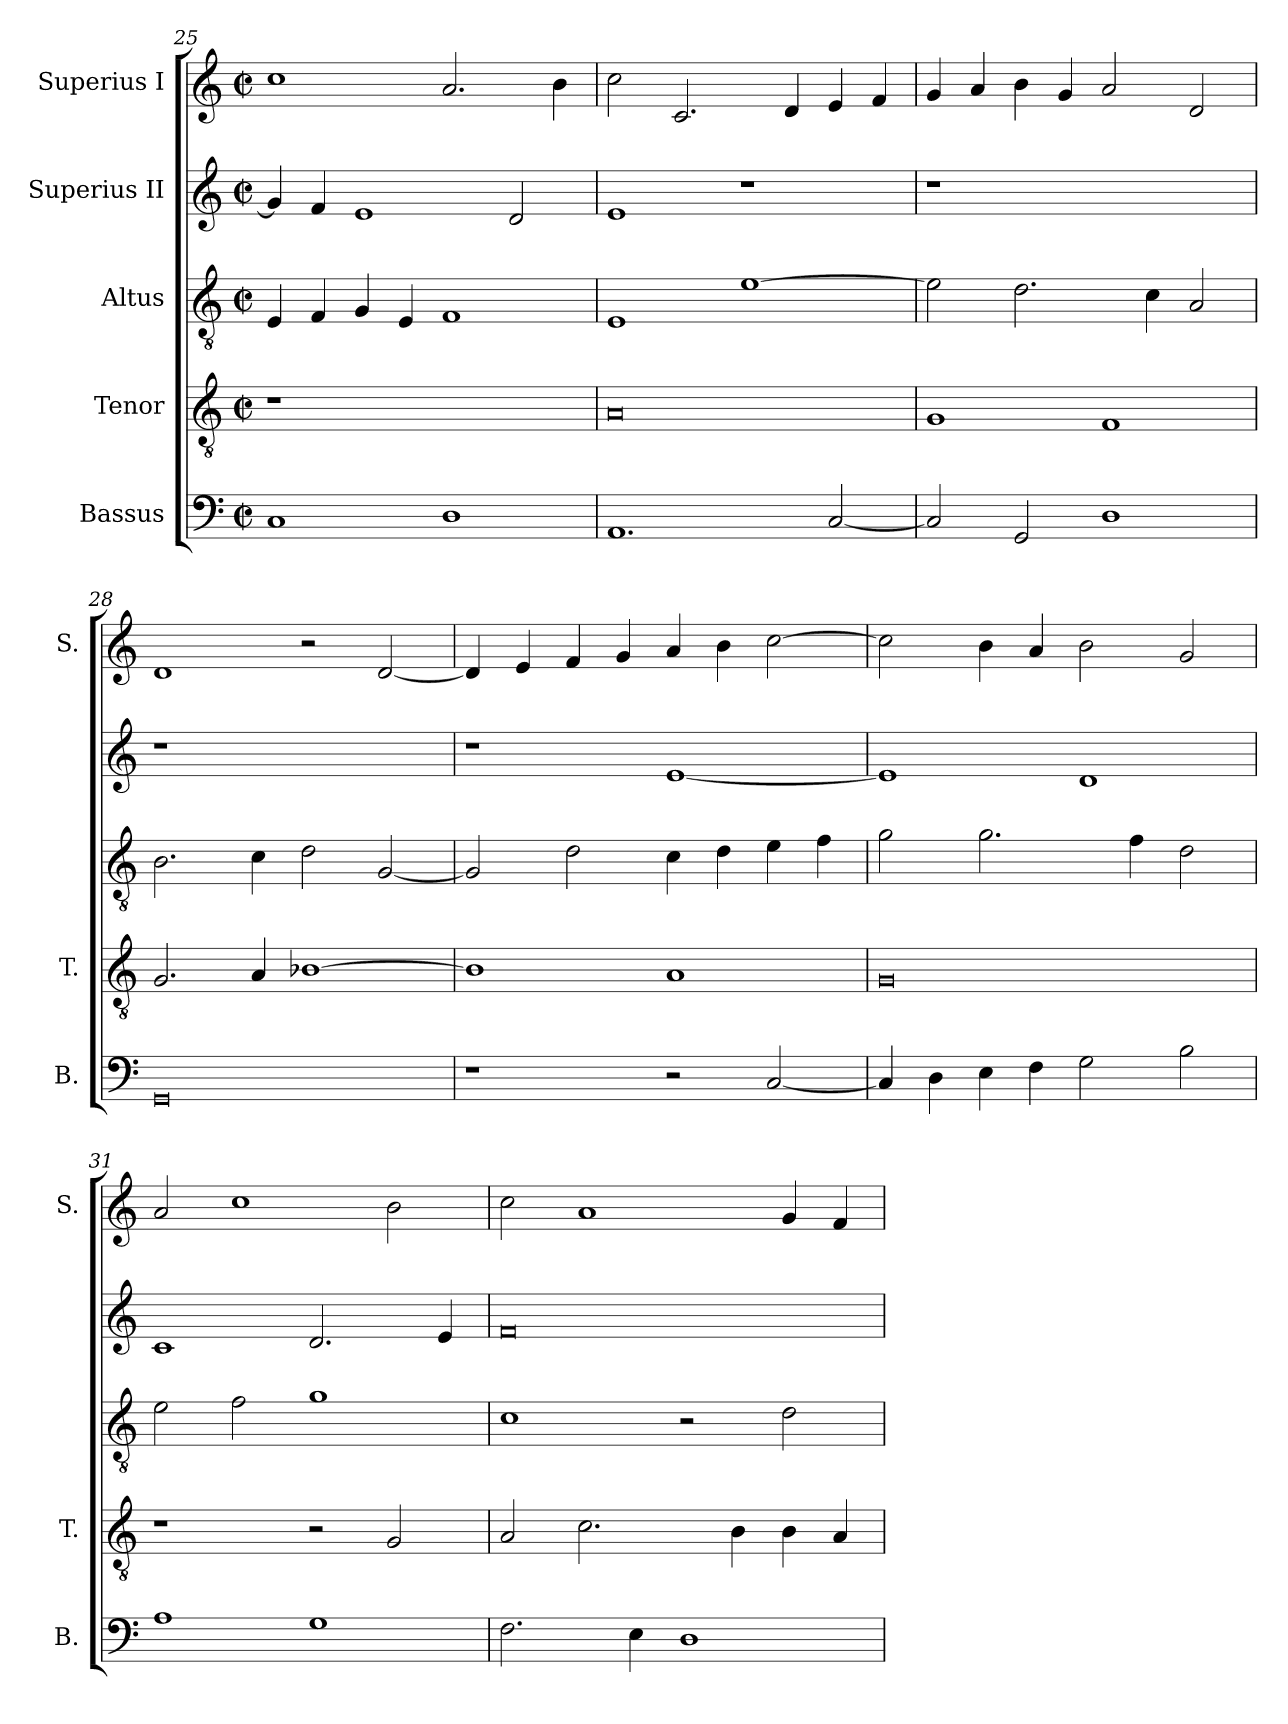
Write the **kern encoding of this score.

**kern	**kern	**kern	**kern	**kern
*part5	*part4	*part3	*part2	*part1
*staff5	*staff4	*staff3	*staff2	*staff1
*I"Bassus	*I"Tenor	*I"Altus	*I"Superius II	*I"Superius I
*I'B.	*I'T.	*	*	*I'S.
!!LO:LB:g=z
*clefF4	*clefGv2	*clefGv2	*clefG2	*clefG2
*	*ITrd7c12	*ITrd7c12	*	*
*k[]	*k[]	*k[]	*k[]	*k[]
*C:	*C:	*C:	*C:	*C:
*M2/2	*M2/2	*M2/2	*M2/2	*M2/2
*met(c|)	*met(c|)	*met(c|)	*met(c|)	*met(c|)
=25	=25	=25	=25	=25
!	!LO:N:vis=1	!	!	!
1Ci	1r	4EEi/	4gi/]	1cci
.	.	4FFi/	4fi/	.
.	.	4GGi/	1ei	.
.	.	4EEi/	.	.
1Di	1ryy	1FFi	.	2.ai/
.	.	.	2di/	.
.	.	.	.	4bi\
=26	=26	=26	=26	=26
1.AAi	0AAi	1EEi	1ei	2cci\
.	.	.	.	2.ci/
.	.	[>1Ei	1r	.
.	.	.	.	4di/
[<2Ci/	.	.	.	4ei/
.	.	.	.	4fi/
=27	=27	=27	=27	=27
!	!	!	!LO:N:vis=1	!
2Ci/]	1GGi	2Ei\]	1r	4gi/
.	.	.	.	4ai/
2GGi/	.	2.Di\	.	4bi\
.	.	.	.	4gi/
1Di	1FFi	.	1ryy	2ai/
.	.	4Ci\	.	.
.	.	2AAi/	.	2di/
=28	=28	=28	=28	=28
!	!	!	!LO:N:vis=1	!
0GGi	2.GGi/	2.BBi\	1r	1di
.	4AAi/	4Ci\	.	.
.	[>1BB-Xi	2Di\	1ryy	2r
.	.	[<2GGi/	.	[<2di/
!!LO:PB:g=z
=29	=29	=29	=29	=29
1r	1BB-i]	2GGi/]	1r	4di/]
.	.	.	.	4ei/
.	.	2Di\	.	4fi/
.	.	.	.	4gi/
2r	1AAi	4Ci\	[<1ei	4ai/
.	.	4Di\	.	4bi\
[<2Ci/	.	4Ei\	.	[>2cci\
.	.	4Fi\	.	.
=30	=30	=30	=30	=30
4Ci/]	0GGi	2Gi\	1ei]	2cci\]
4Di\	.	.	.	.
4Ei\	.	2.Gi\	.	4bi\
4Fi\	.	.	.	4ai/
2Gi\	.	.	1di	2bi\
.	.	4Fi\	.	.
2Bi\	.	2Di\	.	2gi/
=31	=31	=31	=31	=31
1Ai	1r	2Ei\	1ci	2ai/
.	.	2Fi\	.	1cci
1Gi	2r	1Gi	2.di/	.
.	2GGi/	.	.	2bi\
.	.	.	4ei/	.
=32	=32	=32	=32	=32
2.Fi\	2AAi/	1Ci	0fi	2cci\
.	2.Ci\	.	.	1ai
4Ei\	.	.	.	.
1Di	.	2r	.	.
.	4BBi\	.	.	.
.	4BBi\	2Di\	.	4gi/
.	4AAi/	.	.	4fi/
=	=	=	=	=
*-	*-	*-	*-	*-
